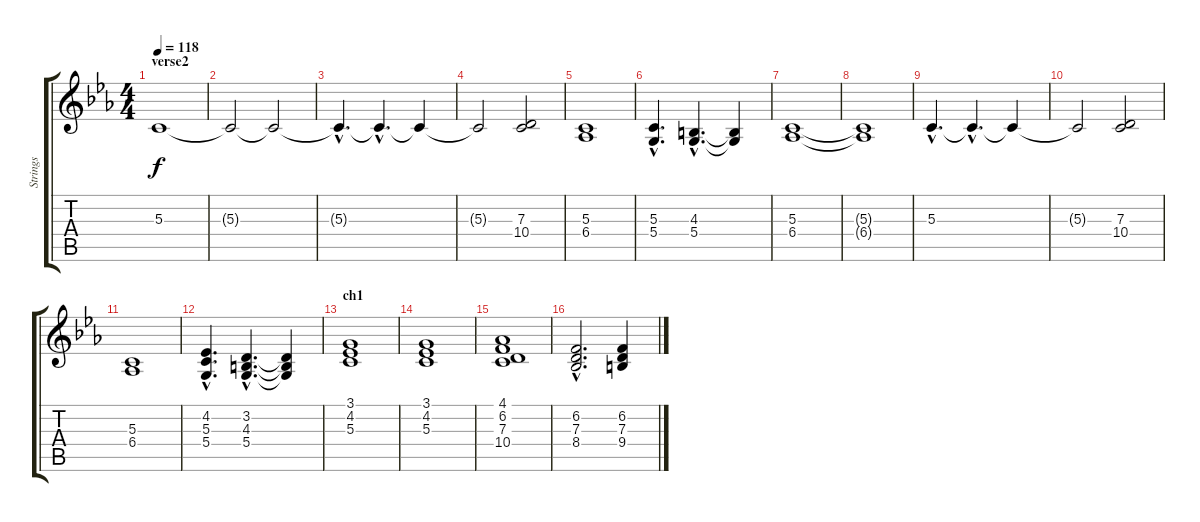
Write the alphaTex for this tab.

\track ("Strings" "Strings") {instrument stringensemble1}
\staff {score tabs}
\tuning (E4 B3 G3 D3 A2 E2) {hide}
\ts (4 4)
\section ("" "verse2")
\tempo 118
\clef g2
\ks cminor
5.3.1{dy f} |
5.3{t}.2 5.3{t}.2 |
5.3{hac t}.4{d} 5.3{hac t}.4{d} 5.3{t}.4 |
5.3{t}.2 (7.3 10.4).2 |
(5.3 6.4).1 |
(5.3{hac} 5.4{hac}).4{d} (4.3{hac} 5.4{hac}).4{d} (4.3{t} 5.4{t}).4 |
(5.3 6.4).1 |
(5.3{t} 6.4{t}).1 |
5.3{hac}.4{d} 5.3{hac t}.4{d} 5.3{t}.4 |
5.3{t}.2 (7.3 10.4).2 |
(5.3 6.4).1 |
(4.2{hac} 5.3{hac} 5.4{hac}).4{d} (3.2{hac} 4.3{hac} 5.4{hac}).4{d} (3.2{t} 4.3{t} 5.4{t}).4 |
\section ("" "ch1")
(3.1 4.2 5.3).1 |
(3.1 4.2 5.3).1 |
(4.1 6.2 7.3 10.4).1 |
(6.2{hac} 7.3{hac} 8.4{hac}).2{d} (6.2 7.3 9.4).4
